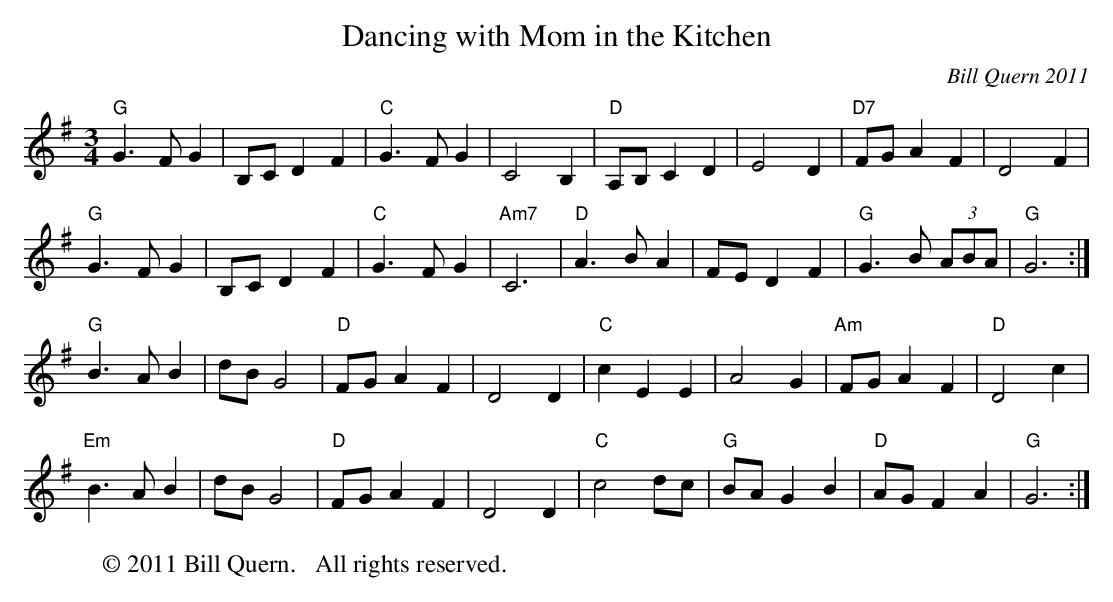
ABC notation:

X:1
T:Dancing with Mom in the Kitchen
C:Bill Quern 2011
M:3/4
L:1/8
K:G
"G"G3FG2|B,CD2F2|"C"G3FG2|C4B,2|"D"A,B,C2D2|E4D2|"D7"FGA2F2|D4F2|
"G"G3FG2|B,CD2F2|"C"G3FG2|"Am7"C6|"D"A3BA2|FED2F2|"G"G3B (3ABA|"G"G6:|
"G"B3AB2|dBG4|"D"FGA2F2|D4D2|"C"c2E2E2|A4G2|"Am"FGA2F2|"D"D4c2|
"Em"B3AB2|dBG4|"D"FGA2F2|D4D2|"C"c4dc|"G"BAG2B2|"D"AGF2A2|"G"G6:|
W: © 2011 Bill Quern.   All rights reserved.
